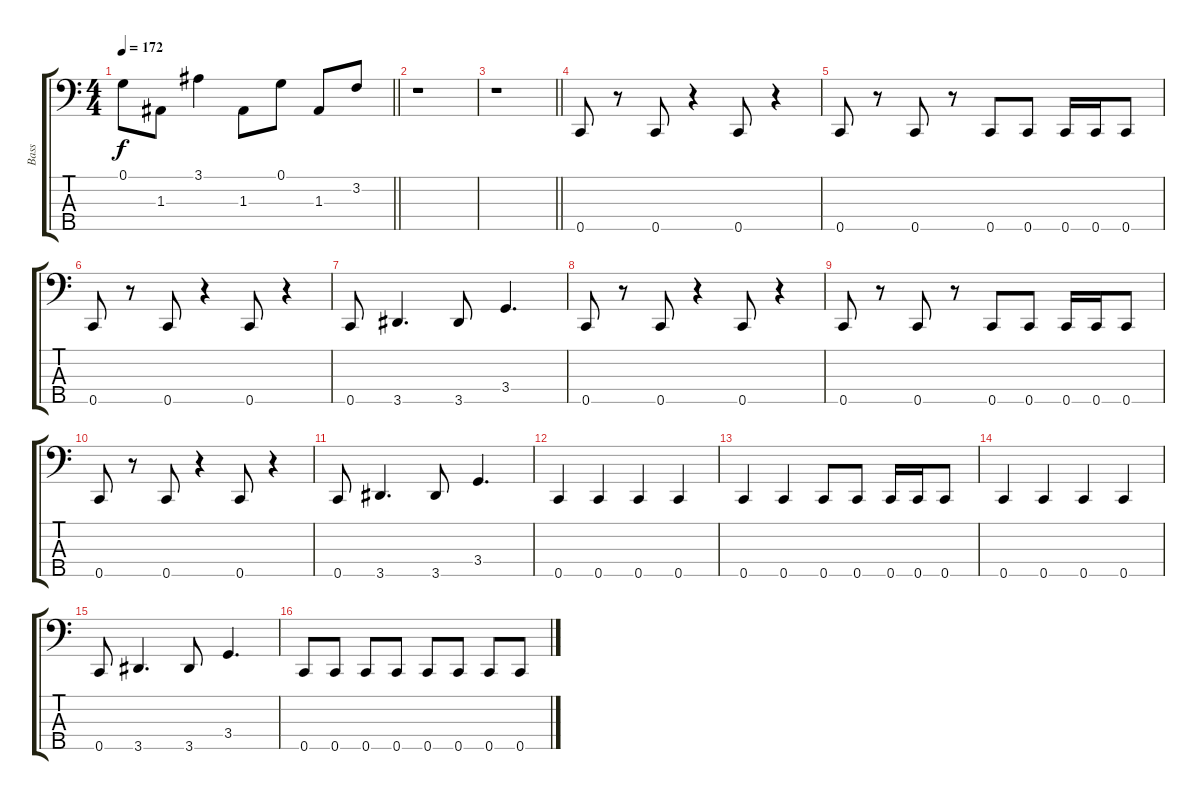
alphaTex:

\track ("Bass" "Bass") {instrument electricbasspick}
\staff {score tabs}
\tuning (G2 D2 A1 E1 C1) {hide}
\ts (4 4)
\tempo 172
\clef f4
\barLineRight lightlight
\ks c
0.1{t}.8{dy f} 1.3.8 3.1.4 1.3.8 0.1.8 1.3.8 3.2.8 |
\section ("" " ")
r.1 |
\barLineRight lightlight
r.1 |
\section ("" " ")
0.5.8 r.8 0.5.8 r.4 0.5.8 r.4 |
0.5.8 r.8 0.5.8 r.8 0.5.8 0.5.8 0.5.16 0.5.16 0.5.8 |
0.5.8 r.8 0.5.8 r.4 0.5.8 r.4 |
0.5.8 3.5.4{d} 3.5.8 3.4.4{d} |
0.5.8 r.8 0.5.8 r.4 0.5.8 r.4 |
0.5.8 r.8 0.5.8 r.8 0.5.8 0.5.8 0.5.16 0.5.16 0.5.8 |
0.5.8 r.8 0.5.8 r.4 0.5.8 r.4 |
0.5.8 3.5.4{d} 3.5.8 3.4.4{d} |
0.5.4 0.5.4 0.5.4 0.5.4 |
0.5.4 0.5.4 0.5.8 0.5.8 0.5.16 0.5.16 0.5.8 |
0.5.4 0.5.4 0.5.4 0.5.4 |
0.5.8 3.5.4{d} 3.5.8 3.4.4{d} |
0.5.8 0.5.8 0.5.8 0.5.8 0.5.8 0.5.8 0.5.8 0.5.8
